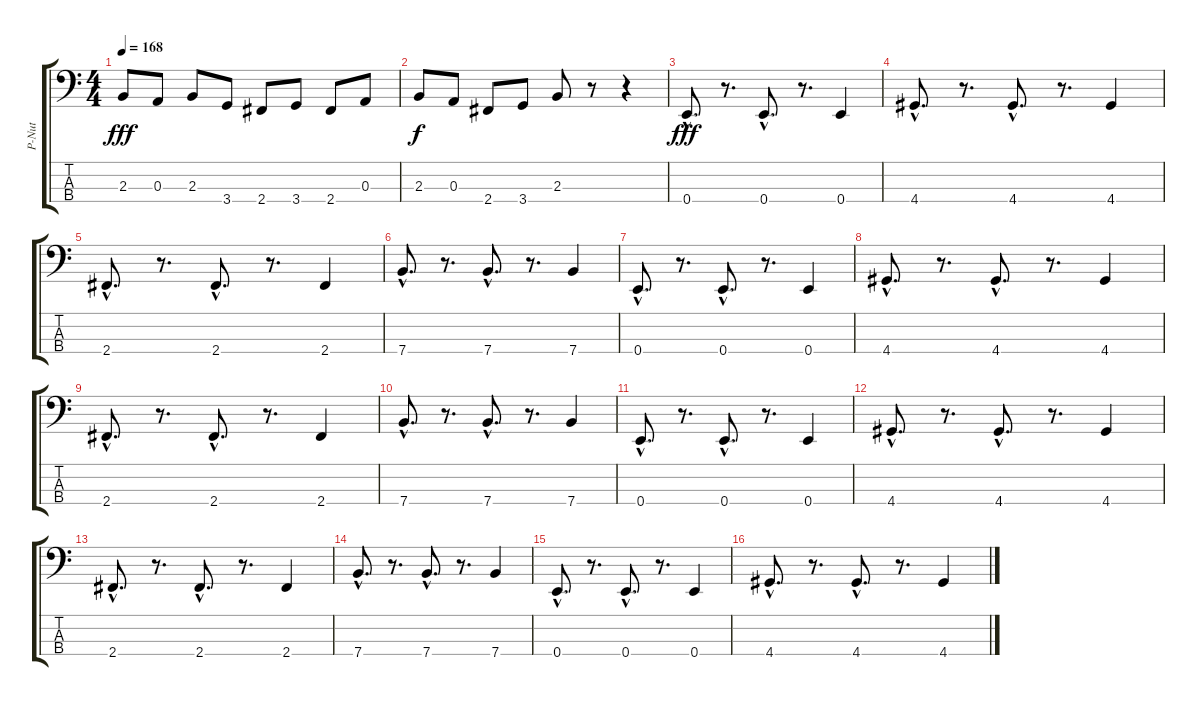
\track ("P-Nut" "P-Nut") {instrument electricbassfinger}
\staff {score tabs}
\tuning (G2 D2 A1 E1) {hide}
\ts (4 4)
\tempo 168
\clef f4
\ks c
2.3.8{dy fff} 0.3.8 2.3.8 3.4.8 2.4.8 3.4.8 2.4.8 0.3.8 |
2.3.8{dy f} 0.3.8 2.4.8 3.4.8 2.3.8 r.8 r.4 |
0.4{hac}.8{d dy fff} r.8{d} 0.4{hac}.8{d} r.8{d} 0.4.4 |
4.4{hac}.8{d} r.8{d} 4.4{hac}.8{d} r.8{d} 4.4.4 |
2.4{hac}.8{d} r.8{d} 2.4{hac}.8{d} r.8{d} 2.4.4 |
7.4{hac}.8{d} r.8{d} 7.4{hac}.8{d} r.8{d} 7.4.4 |
0.4{hac}.8{d} r.8{d} 0.4{hac}.8{d} r.8{d} 0.4.4 |
4.4{hac}.8{d} r.8{d} 4.4{hac}.8{d} r.8{d} 4.4.4 |
2.4{hac}.8{d} r.8{d} 2.4{hac}.8{d} r.8{d} 2.4.4 |
7.4{hac}.8{d} r.8{d} 7.4{hac}.8{d} r.8{d} 7.4.4 |
0.4{hac}.8{d} r.8{d} 0.4{hac}.8{d} r.8{d} 0.4.4 |
4.4{hac}.8{d} r.8{d} 4.4{hac}.8{d} r.8{d} 4.4.4 |
2.4{hac}.8{d} r.8{d} 2.4{hac}.8{d} r.8{d} 2.4.4 |
7.4{hac}.8{d} r.8{d} 7.4{hac}.8{d} r.8{d} 7.4.4 |
0.4{hac}.8{d} r.8{d} 0.4{hac}.8{d} r.8{d} 0.4.4 |
4.4{hac}.8{d} r.8{d} 4.4{hac}.8{d} r.8{d} 4.4.4
